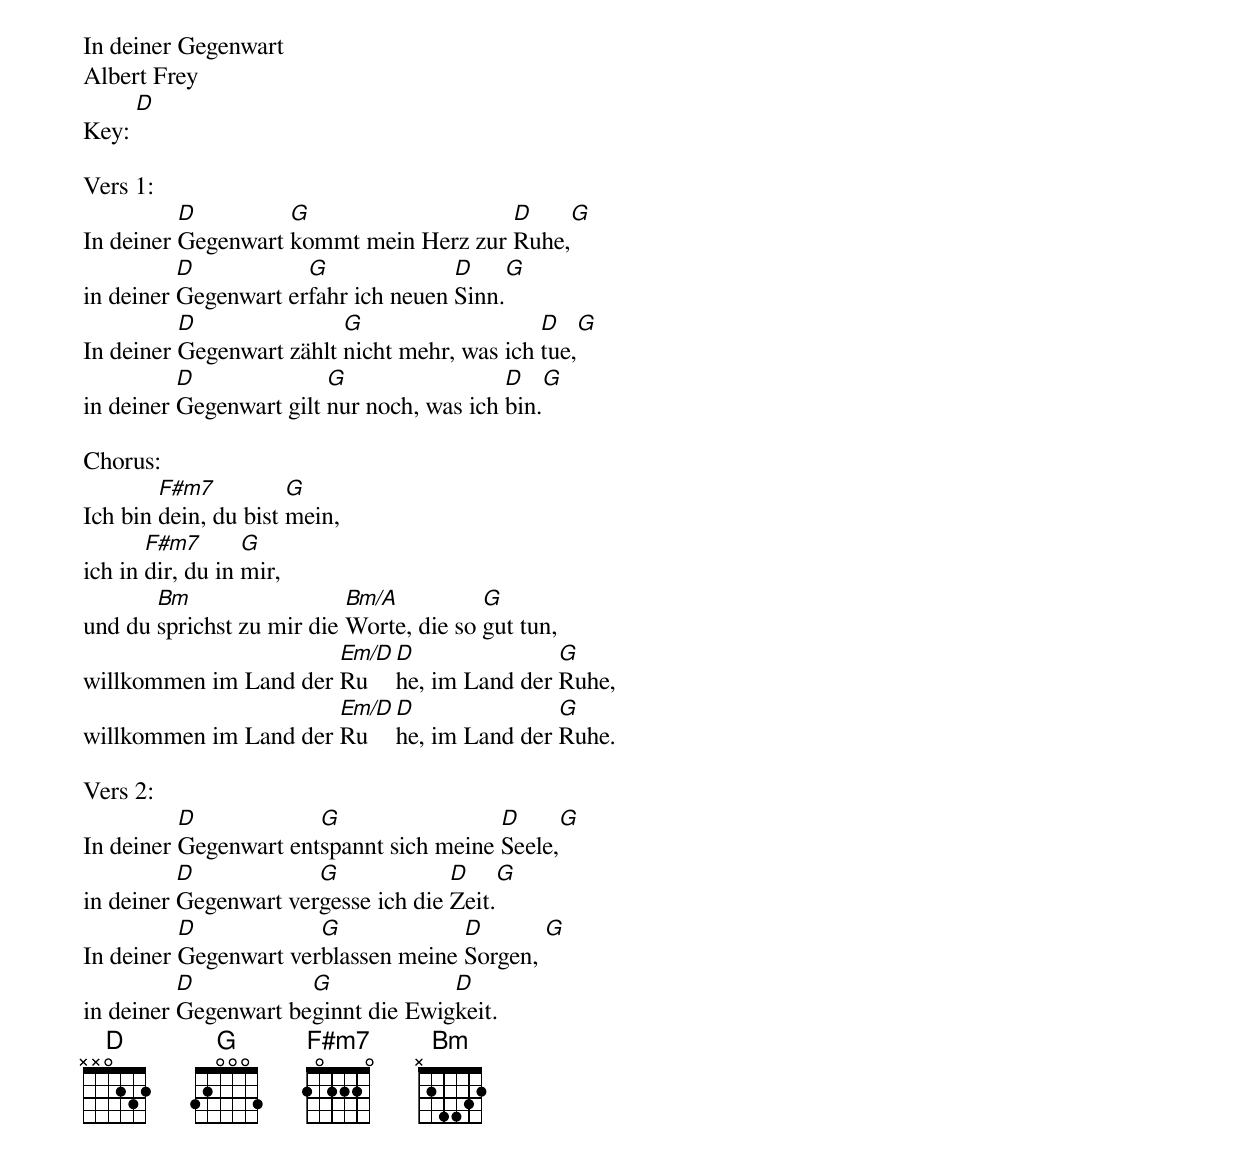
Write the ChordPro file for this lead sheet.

In deiner Gegenwart
Albert Frey
Key: [D]

Vers 1:
In deiner [D]Gegenwart [G]kommt mein Herz zur [D]Ruhe,[G]
in deiner [D]Gegenwart er[G]fahr ich neuen [D]Sinn.[G]
In deiner [D]Gegenwart zählt [G]nicht mehr, was ich [D]tue,[G]
in deiner [D]Gegenwart gilt [G]nur noch, was ich [D]bin.[G]

Chorus:
Ich bin [F#m7]dein, du bist [G]mein,
ich in [F#m7]dir, du in [G]mir,
und du [Bm]sprichst zu mir die [Bm/A]Worte, die so [G]gut tun,
willkommen im Land der [Em/D]Ru[D]he, im Land der [G]Ruhe,
willkommen im Land der [Em/D]Ru[D]he, im Land der [G]Ruhe.

Vers 2:
In deiner [D]Gegenwart ent[G]spannt sich meine [D]Seele,[G]
in deiner [D]Gegenwart ver[G]gesse ich die [D]Zeit.[G]
In deiner [D]Gegenwart ver[G]blassen meine [D]Sorgen, [G]
in deiner [D]Gegenwart be[G]ginnt die Ewig[D]keit.
